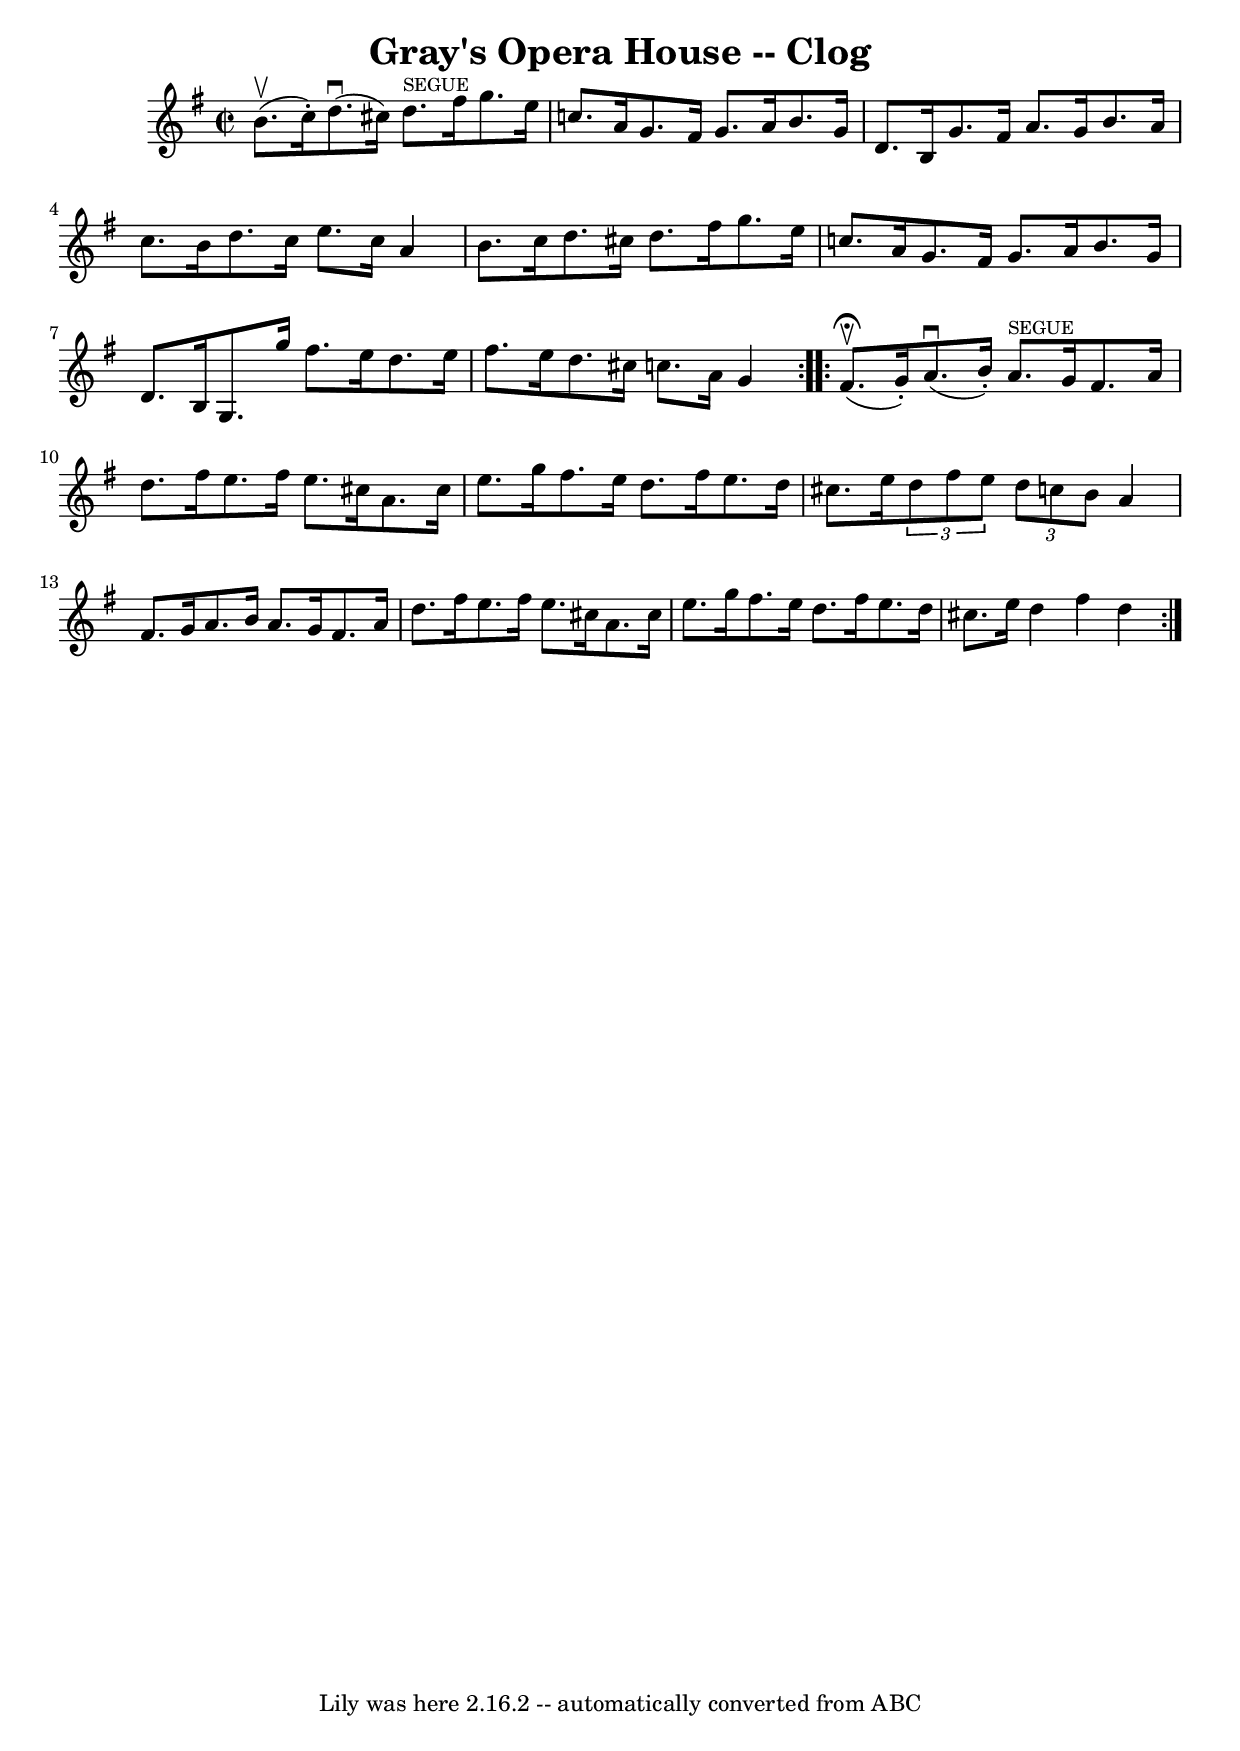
\version "2.7.40"
\include "Mammoth.ily"
\header {
	%% book = "Ryan's Mammoth Collection"
	crossRefNumber = "1"
	footnotes = "\\\\159 949"
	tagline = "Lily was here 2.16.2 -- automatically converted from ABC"
	title = "Gray's Opera House -- Clog"
}
voicedefault =  {


\repeat volta 2 {
\override Staff.TimeSignature #'style = #'C
 \time 2/2 
\key g \major b'8.^\upbow(c''16 -.) |
 d''8. 
^\downbow(cis''16) d''8.^\segue fis''16 g''8. e''16 c''!8. 
 a'16    |
 g'8. fis'16 g'8. a'16 b'8. g'16 d'8.    
b16    |
 g'8. fis'16 a'8. g'16 b'8. a'16 c''8.    
b'16    |
 d''8. c''16 e''8. c''16 a'4 b'8. c''16    
|
 d''8. cis''16 d''8. fis''16 g''8. e''16 c''!8.   
 a'16    |
 g'8. fis'16 g'8. a'16 b'8. g'16 d'8.    
b16    |
 g8. g''16 fis''8. e''16 d''8. e''16 fis''8. 
 e''16    |
 d''8. cis''16 c''!8. a'16 g'4    }     
\repeat volta 2 { fis'8.^\fermata^\upbow(g'16 -.) |
 a'8. 
^\downbow(b'16 -.) a'8.^\segue g'16 fis'8. a'16 d''8.    
fis''16    |
 e''8. fis''16 e''8. cis''16 a'8. cis''16   
 e''8. g''16    |
 fis''8. e''16 d''8. fis''16 e''8.   
 d''16 cis''8. e''16    |
   \times 2/3 { d''8 fis''8 e''8  
}   \times 2/3 { d''8 c''8 b'8  } a'4 fis'8. g'16    |
   
 a'8. b'16 a'8. g'16 fis'8. a'16 d''8. fis''16    
|
 e''8. fis''16 e''8. cis''16 a'8. cis''16 e''8.    
g''16    |
 fis''8. e''16 d''8. fis''16 e''8. d''16    
cis''8. e''16    |
 d''4 fis''4 d''4  }   
}

\score{
    <<

	\context Staff="default"
	{
	    \voicedefault 
	}

    >>
	\layout {
	}
	\midi {}
}
